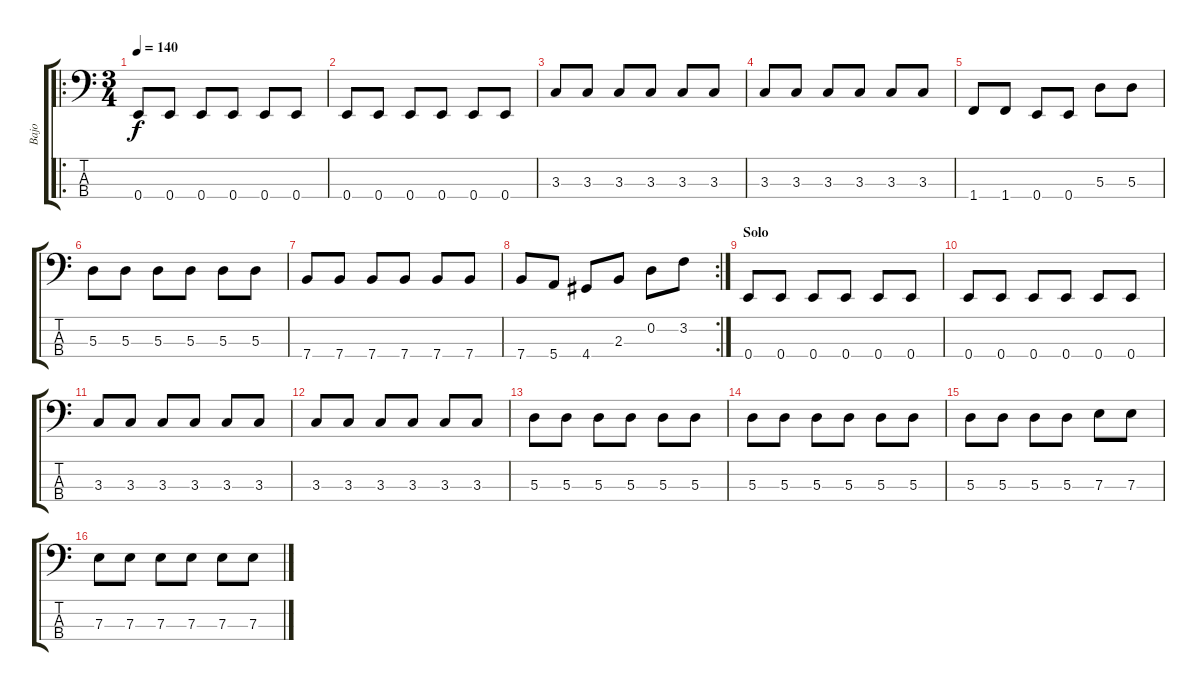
\track ("Bajo" "Bajo") {instrument electricbassfinger}
\staff {score tabs}
\tuning (G2 D2 A1 E1) {hide}
\ro
\ts (3 4)
\tempo 140
\clef f4
\ks c
0.4.8{dy f} 0.4.8 0.4.8 0.4.8 0.4.8 0.4.8 |
0.4.8 0.4.8 0.4.8 0.4.8 0.4.8 0.4.8 |
3.3.8 3.3.8 3.3.8 3.3.8 3.3.8 3.3.8 |
3.3.8 3.3.8 3.3.8 3.3.8 3.3.8 3.3.8 |
1.4.8 1.4.8 0.4.8 0.4.8 5.3.8 5.3.8 |
5.3.8 5.3.8 5.3.8 5.3.8 5.3.8 5.3.8 |
7.4.8 7.4.8 7.4.8 7.4.8 7.4.8 7.4.8 |
\rc 2
7.4.8 5.4.8 4.4.8 2.3.8 0.2.8 3.2.8 |
\section ("" "Solo")
0.4.8 0.4.8 0.4.8 0.4.8 0.4.8 0.4.8 |
0.4.8 0.4.8 0.4.8 0.4.8 0.4.8 0.4.8 |
3.3.8 3.3.8 3.3.8 3.3.8 3.3.8 3.3.8 |
3.3.8 3.3.8 3.3.8 3.3.8 3.3.8 3.3.8 |
5.3.8 5.3.8 5.3.8 5.3.8 5.3.8 5.3.8 |
5.3.8 5.3.8 5.3.8 5.3.8 5.3.8 5.3.8 |
5.3.8 5.3.8 5.3.8 5.3.8 7.3.8 7.3.8 |
7.3.8 7.3.8 7.3.8 7.3.8 7.3.8 7.3.8
